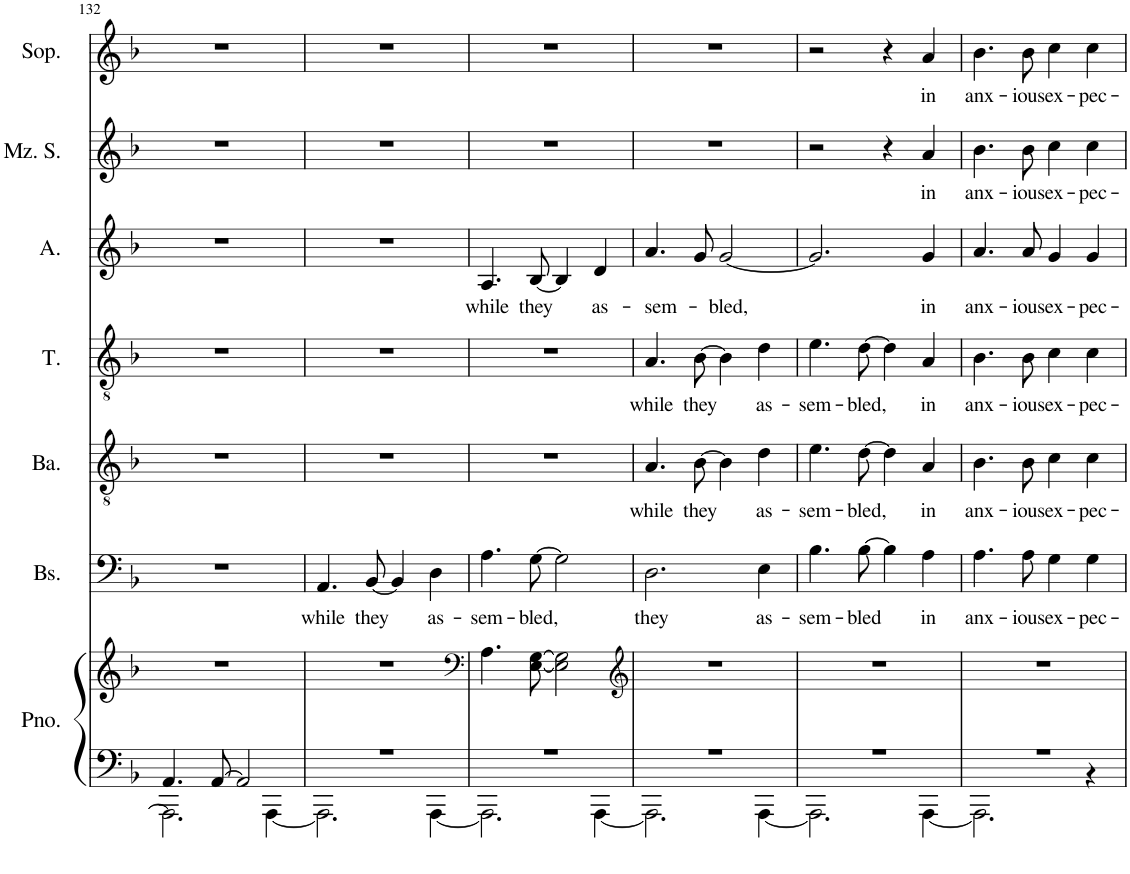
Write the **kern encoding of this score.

**kern	**kern	**kern	**text	**kern	**text	**kern	**text	**kern	**text	**kern	**text	**kern	**text
*part7	*part7	*part6	*part6	*part5	*part5	*part4	*part4	*part3	*part3	*part2	*part2	*part1	*part1
*staff8	*staff7	*staff6	*staff6	*staff5	*staff5	*staff4	*staff4	*staff3	*staff3	*staff2	*staff2	*staff1	*staff1
*I"Piano	*	*I"Bas	*	*I"Bariton	*	*I"Tenor	*	*I"Alt	*	*I"Mezzo-sopraan	*	*I"Sopraan	*
*I'Pno.	*	*I'Bs.	*	*I'Ba.	*	*I'T.	*	*I'A.	*	*I'Mz. S.	*	*I'Sop.	*
!!LO:PB:g=z
*clefF4	*clefG2	*clefF4	*	*clefGv2	*	*clefGv2	*	*clefG2	*	*clefG2	*	*clefG2	*
*	*	*	*	*Trd4c7	*	*Trd4c7	*	*Trd4c7	*	*Trd4c7	*	*	*
*k[b-]	*k[b-]	*k[b-]	*	*k[b-]	*	*k[b-]	*	*k[b-]	*	*k[b-]	*	*k[b-]	*
*M4/4	*M4/4	*M4/4	*	*M4/4	*	*M4/4	*	*M4/4	*	*M4/4	*	*M4/4	*
=132	=132	=132	=132	=132	=132	=132	=132	=132	=132	=132	=132	=132	=132
*^	*	*	*	*	*	*	*	*	*	*	*	*	*
4.AA/	2.AAA\]	1r	1r	.	1r	.	1r	.	1r	.	1r	.	1r	.
[8AA/	.	.	.	.	.	.	.	.	.	.	.	.	.	.
2AA/]	.	.	.	.	.	.	.	.	.	.	.	.	.	.
.	[4AAA\	.	.	.	.	.	.	.	.	.	.	.	.	.
=133	=133	=133	=133	=133	=133	=133	=133	=133	=133	=133	=133	=133	=133	=133
!	!	!	!	!LO:LY:b	!	!	!	!	!	!	!	!	!	!
1r	2.AAA\]	1r	4.AA/	while	1r	.	1r	.	1r	.	1r	.	1r	.
!	!	!	!	!LO:LY:b	!	!	!	!	!	!	!	!	!	!
.	.	.	[8BB-/	they	.	.	.	.	.	.	.	.	.	.
.	.	.	4BB-/]	.	.	.	.	.	.	.	.	.	.	.
!	!	!	!	!LO:LY:b	!	!	!	!	!	!	!	!	!	!
.	[4AAA\	.	4D\	as-	.	.	.	.	.	.	.	.	.	.
=134	=134	=134	=134	=134	=134	=134	=134	=134	=134	=134	=134	=134	=134	=134
*	*	*clefF4	*	*	*	*	*	*	*	*	*	*	*	*
!	!	!	!	!LO:LY:b	!	!	!	!	!	!LO:LY:b	!	!	!	!
1r	2.AAA\]	4.A\	4.A\	-sem-	1r	.	1r	.	4.A/	while	1r	.	1r	.
!	!	!	!	!LO:LY:b	!	!	!	!	!	!LO:LY:b	!	!	!	!
.	.	[8E\ [8G\	[8G\	-bled,	.	.	.	.	[8B-/	they	.	.	.	.
.	.	2E\] 2G\]	2G\]	.	.	.	.	.	4B-/]	.	.	.	.	.
!	!	!	!	!	!	!	!	!	!	!LO:LY:b	!	!	!	!
.	[4AAA\	.	.	.	.	.	.	.	4d/	as-	.	.	.	.
=135	=135	=135	=135	=135	=135	=135	=135	=135	=135	=135	=135	=135	=135	=135
*	*	*clefG2	*	*	*	*	*	*	*	*	*	*	*	*
!	!	!	!	!LO:LY:b	!	!LO:LY:b	!	!LO:LY:b	!	!LO:LY:b	!	!	!	!
1r	2.AAA\]	1r	2.D\	they	4.A/	while	4.A/	while	4.a/	-sem-	1r	.	1r	.
!	!	!	!	!	!	!LO:LY:b	!	!LO:LY:b	!	!	!	!	!	!
.	.	.	.	.	[8B-\	they	[8B-\	they	8g/	.	.	.	.	.
!	!	!	!	!	!	!	!	!	!	!LO:LY:b	!	!	!	!
.	.	.	.	.	4B-\]	.	4B-\]	.	[2g/	-bled,	.	.	.	.
!	!	!	!	!LO:LY:b	!	!LO:LY:b	!	!LO:LY:b	!	!	!	!	!	!
.	[4AAA\	.	4E\	as-	4d\	as-	4d\	as-	.	.	.	.	.	.
=136	=136	=136	=136	=136	=136	=136	=136	=136	=136	=136	=136	=136	=136	=136
!	!	!	!	!LO:LY:b	!	!LO:LY:b	!	!LO:LY:b	!	!	!	!	!	!
1r	2.AAA\]	1r	4.B-\	-sem-	4.e\	-sem-	4.e\	-sem-	2.g/]	.	2r	.	2r	.
!	!	!	!	!LO:LY:b	!	!LO:LY:b	!	!LO:LY:b	!	!	!	!	!	!
.	.	.	[8B-\	-bled	[8d\	-bled,	[8d\	-bled,	.	.	.	.	.	.
.	.	.	4B-\]	.	4d\]	.	4d\]	.	.	.	4r	.	4r	.
!	!	!	!	!LO:LY:b	!	!LO:LY:b	!	!LO:LY:b	!	!LO:LY:b	!	!LO:LY:b	!	!LO:LY:b
.	[4AAA\	.	4A\	in	4A/	in	4A/	in	4g/	in	4a/	in	4a/	in
=137	=137	=137	=137	=137	=137	=137	=137	=137	=137	=137	=137	=137	=137	=137
!	!	!	!	!LO:LY:b	!	!LO:LY:b	!	!LO:LY:b	!	!LO:LY:b	!	!LO:LY:b	!	!LO:LY:b
1r	2.AAA\]	1r	4.A\	anx-	4.B-\	anx-	4.B-\	anx-	4.a/	anx-	4.b-\	anx-	4.b-\	anx-
!	!	!	!	!LO:LY:b	!	!LO:LY:b	!	!LO:LY:b	!	!LO:LY:b	!	!LO:LY:b	!	!LO:LY:b
.	.	.	8A\	-ious	8B-\	-ious	8B-\	-ious	8a/	-ious	8b-\	-ious	8b-\	-ious
!	!	!	!	!LO:LY:b	!	!LO:LY:b	!	!LO:LY:b	!	!LO:LY:b	!	!LO:LY:b	!	!LO:LY:b
.	.	.	4G\	ex-	4c\	ex-	4c\	ex-	4g/	ex-	4cc\	ex-	4cc\	ex-
!	!	!	!	!LO:LY:b	!	!LO:LY:b	!	!LO:LY:b	!	!LO:LY:b	!	!LO:LY:b	!	!LO:LY:b
.	4r	.	4G\	-pec-	4c\	-pec-	4c\	-pec-	4g/	-pec-	4cc\	-pec-	4cc\	-pec-
*v	*v	*	*	*	*	*	*	*	*	*	*	*	*	*
=	=	=	=	=	=	=	=	=	=	=	=	=	=
*-	*-	*-	*-	*-	*-	*-	*-	*-	*-	*-	*-	*-	*-
